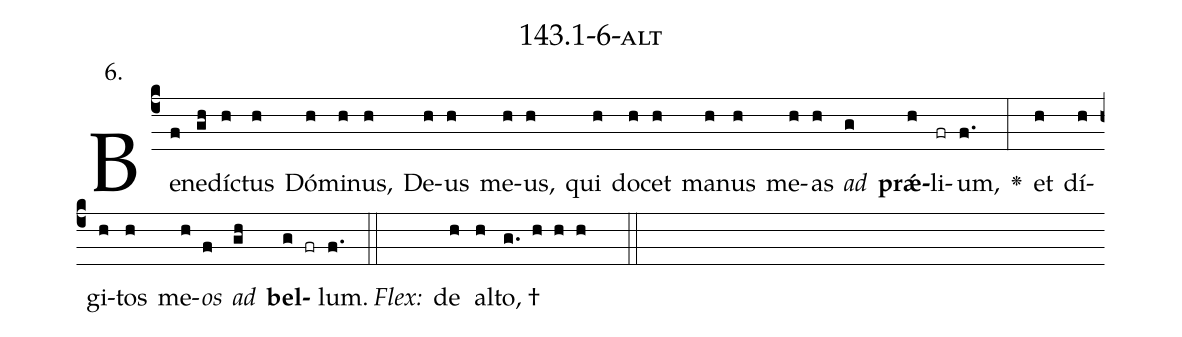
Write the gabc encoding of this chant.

name: 143.1-6-alt;
annotation: 6.;
%%
(c4)Be(f)ne(gh)díc(h)tus(h) Dó(h)mi(h)nus,(h) De(h)us(h) me(h)us,(h) qui(h) do(h)cet(h) ma(h)nus(h) me(h)as(h) <i>ad</i>(g) <b>prǽ</b>(h)li(fr)um,(f.) <v>\greheightstar</v>(:) et(h) dí(h)gi(h)tos(h) me(h)<i>os</i>(f) <i>ad</i>(gh) <b>bel</b>(g fr)lum.(f.) (::)
<i>Flex:</i>()  de(h) al(h)to, †(g. h h h  ::)

%E(h) u(h) o(f) u(gh) a(g) e.(f.) (::)
